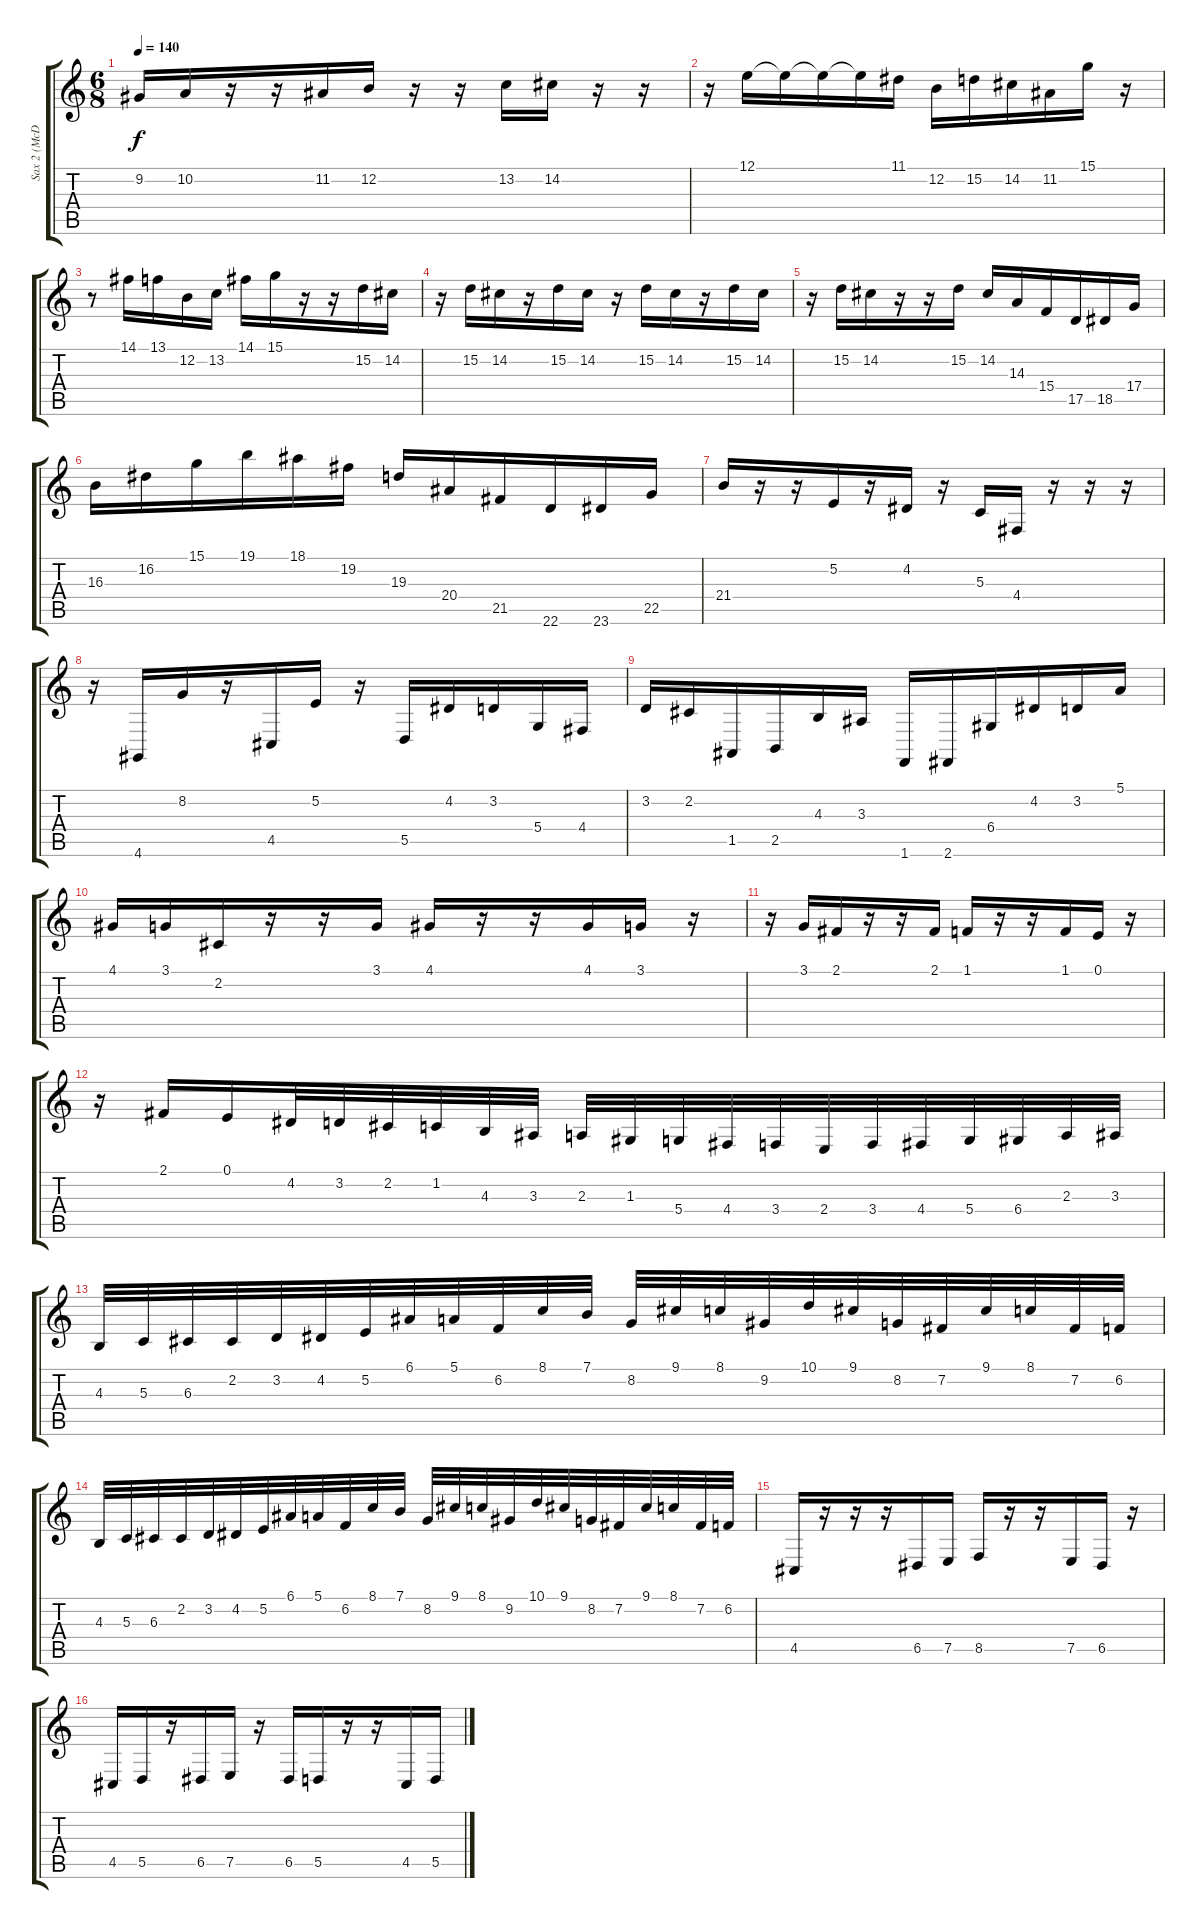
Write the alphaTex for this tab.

\track ("Sax 2 (McDonald)" "Sax 2 (McD") {instrument tenorsax}
\staff {score tabs}
\tuning (E4 B3 G3 D3 A2 E2) {hide}
\ts (6 8)
\tempo 140
\clef g2
\ks c
9.2.16{dy f} 10.2.16 r.16 r.16 11.2.16 12.2.16 r.16 r.16 13.2.16 14.2.16 r.16 r.16 |
r.16 12.1.16 12.1{t}.16 12.1{t}.16 12.1{t}.16 11.1.16 12.2.16 15.2.16 14.2.16 11.2.16 15.1.16 r.16 |
r.8 14.1.16 13.1.16 12.2.16 13.2.16 14.1.16 15.1.16 r.16 r.16 15.2.16 14.2.16 |
r.16 15.2.16 14.2.16 r.16 15.2.16 14.2.16 r.16 15.2.16 14.2.16 r.16 15.2.16 14.2.16 |
r.16 15.2.16 14.2.16 r.16 r.16 15.2.16 14.2.16 14.3.16 15.4.16 17.5.16 18.5.16 17.4.16 |
16.3.16 16.2.16 15.1.16 19.1.16 18.1.16 19.2.16 19.3.16 20.4.16 21.5.16 22.6.16 23.6.16 22.5.16 |
21.4.16 r.16 r.16 5.2.16 r.16 4.2.16 r.16 5.3.16 4.4.16 r.16 r.16 r.16 |
r.16 4.6.16 8.2.16 r.16 4.5.16 5.2.16 r.16 5.5.16 4.2.16 3.2.16 5.4.16 4.4.16 |
3.2.16 2.2.16 1.5.16 2.5.16 4.3.16 3.3.16 1.6.16 2.6.16 6.4.16 4.2.16 3.2.16 5.1.16 |
4.1.16 3.1.16 2.2.16 r.16 r.16 3.1.16 4.1.16 r.16 r.16 4.1.16 3.1.16 r.16 |
r.16 3.1.16 2.1.16 r.16 r.16 2.1.16 1.1.16 r.16 r.16 1.1.16 0.1.16 r.16 |
r.16 2.1.16 0.1.16 4.2.32 3.2.32 2.2.32 1.2.32 4.3.32 3.3.32 2.3.32 1.3.32 5.4.32 4.4.32 3.4.32 2.4.32 3.4.32 4.4.32 5.4.32 6.4.32 2.3.32 3.3.32 |
4.3.32 5.3.32 6.3.32 2.2.32 3.2.32 4.2.32 5.2.32 6.1.32 5.1.32 6.2.32 8.1.32 7.1.32 8.2.32 9.1.32 8.1.32 9.2.32 10.1.32 9.1.32 8.2.32 7.2.32 9.1.32 8.1.32 7.2.32 6.2.32 |
4.3.32 5.3.32 6.3.32 2.2.32 3.2.32 4.2.32 5.2.32 6.1.32 5.1.32 6.2.32 8.1.32 7.1.32 8.2.32 9.1.32 8.1.32 9.2.32 10.1.32 9.1.32 8.2.32 7.2.32 9.1.32 8.1.32 7.2.32 6.2.32 |
4.5.16 r.16 r.16 r.16 6.5.16 7.5.16 8.5.16 r.16 r.16 7.5.16 6.5.16 r.16 |
4.5.16 5.5.16 r.16 6.5.16 7.5.16 r.16 6.5.16 5.5.16 r.16 r.16 4.5.16 5.5.16
